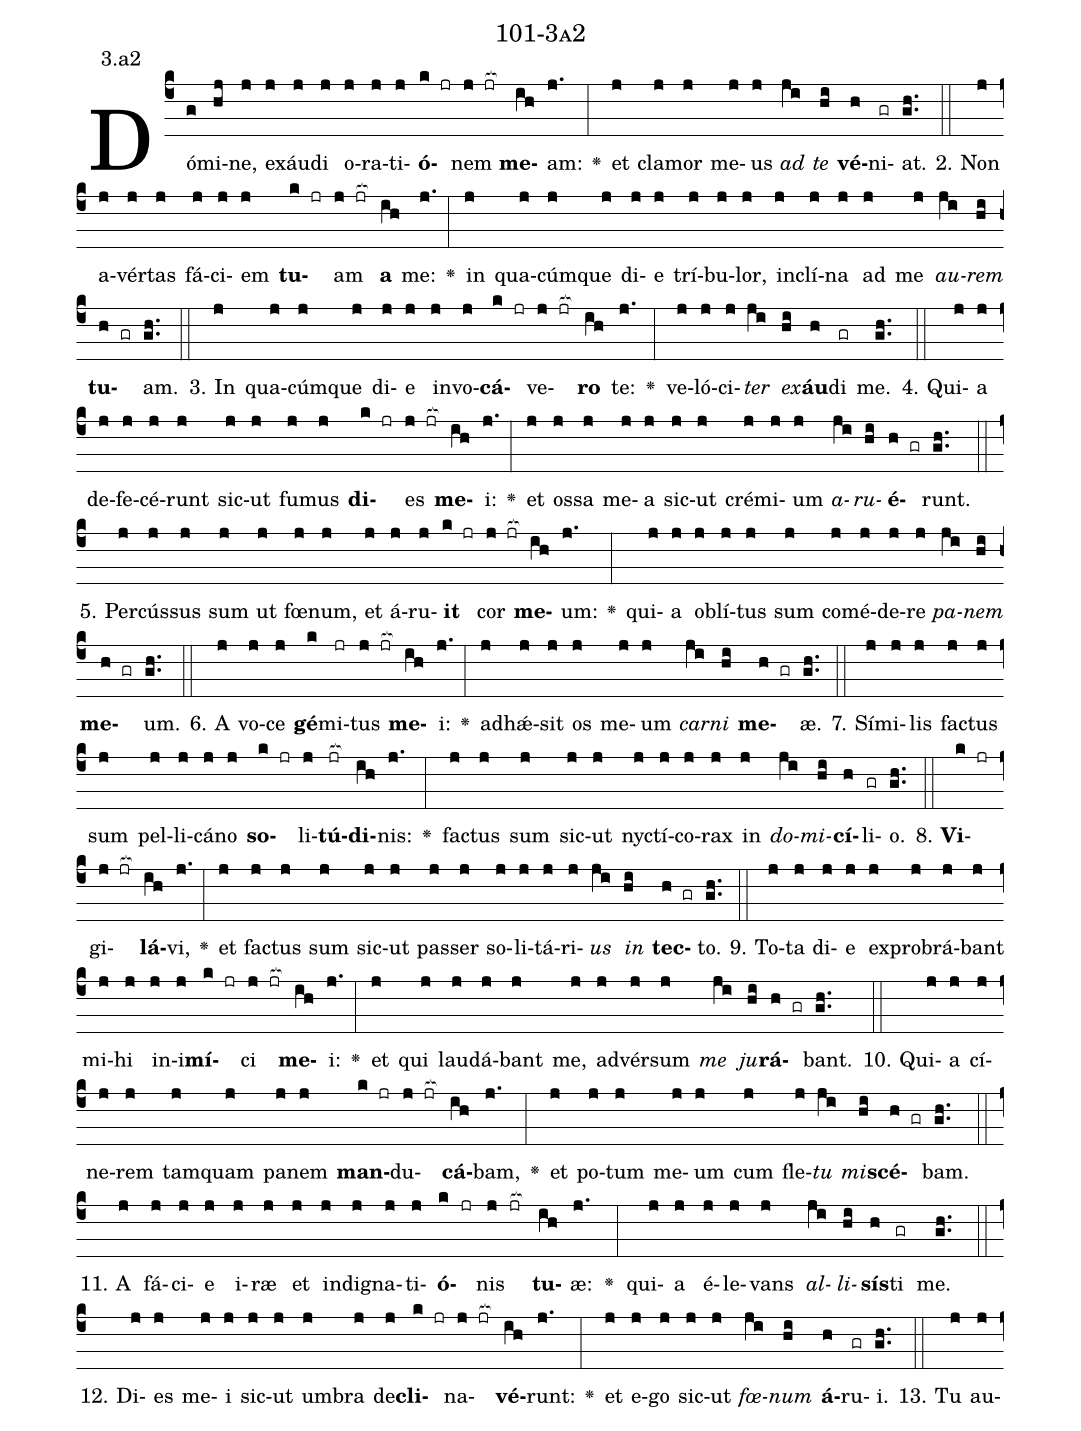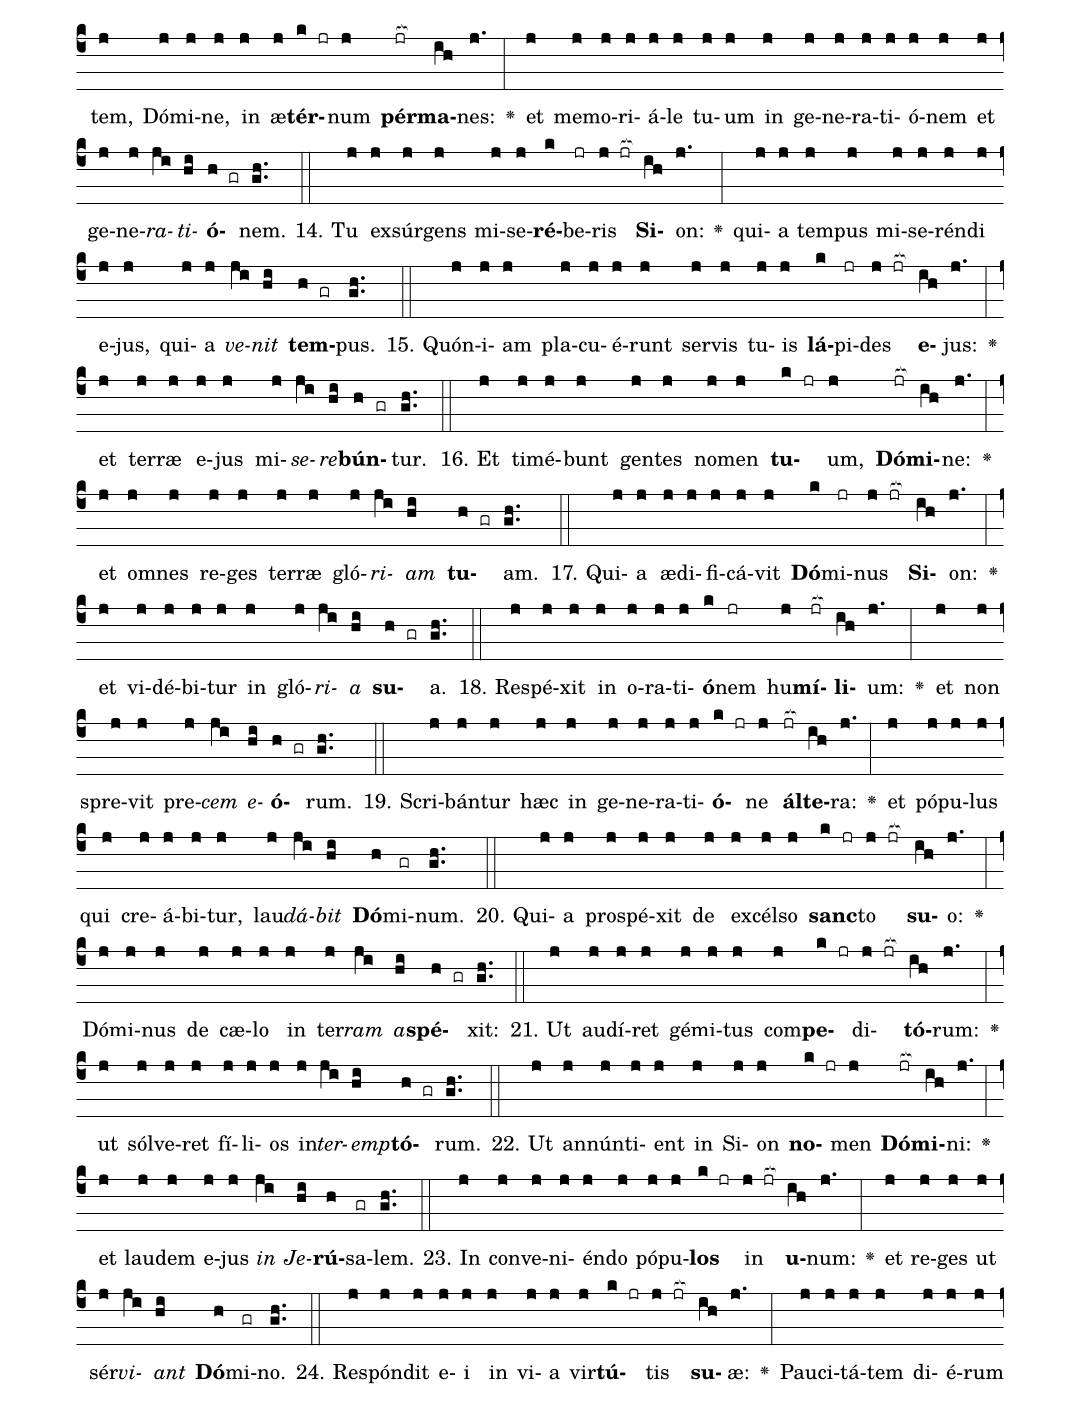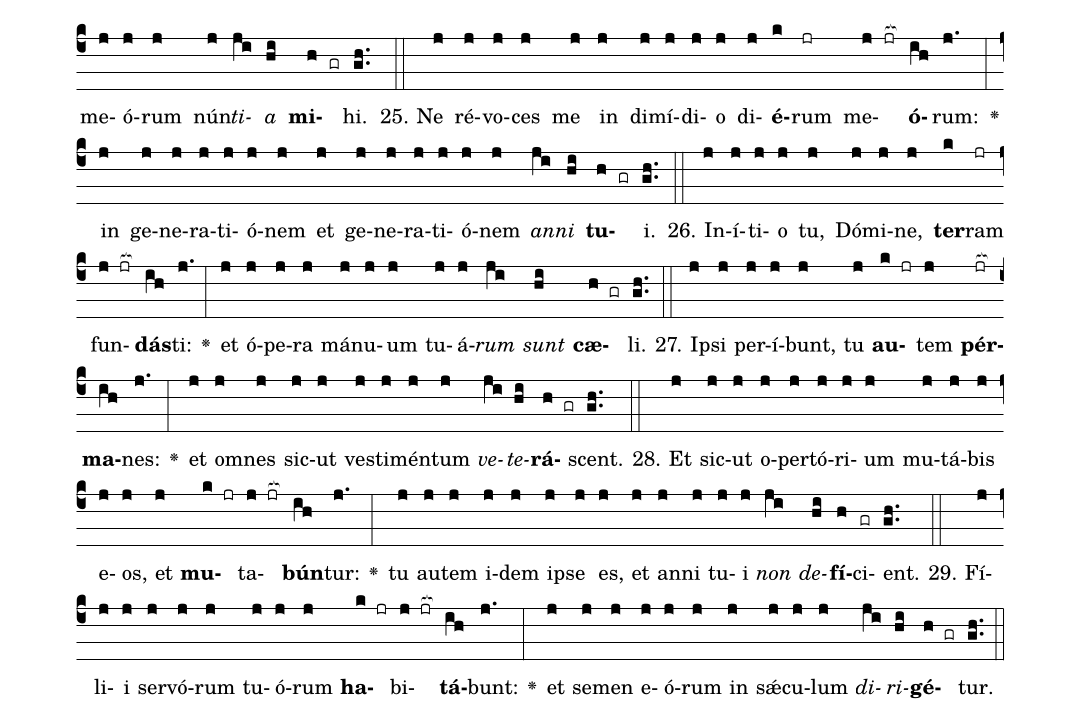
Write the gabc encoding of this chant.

name: 101-3a2;
annotation: 3.a2;
%%
(c4)Dó(g)mi(hj)ne,(j) ex(j)áu(j)di(j) o(j)ra(j)ti(j)<b>ó</b>(k jr)nem(j jr[ocb:1{]) <b>me</b>(ih[ocb:0}])am:(j.) <v>\greheightstar</v>(:) et(j) cla(j)mor(j) me(j)us(j) <i>ad</i>(ji) <i>te</i>(hi) <b>vé</b>(h)ni(gr)at.(gh..) (::)
2. Non(j) a(j)vér(j)tas(j) fá(j)ci(j)em(j) <b>tu</b>(k jr)am(j jr[ocb:1{]) <b>a</b>(ih[ocb:0}]) me:(j.) <v>\greheightstar</v>(:) in(j) qua(j)cúm(j)que(j) di(j)e(j) trí(j)bu(j)lor,(j) in(j)clí(j)na(j) ad(j) me(j) <i>au</i>(ji)<i>rem</i>(hi) <b>tu</b>(h gr)am.(gh..) (::)
3. In(j) qua(j)cúm(j)que(j) di(j)e(j) in(j)vo(j)<b>cá</b>(k jr)ve(j jr[ocb:1{])<b>ro</b>(ih[ocb:0}]) te:(j.) <v>\greheightstar</v>(:) ve(j)ló(j)ci(j)<i>ter</i>(ji) <i>ex</i>(hi)<b>áu</b>(h)di(gr) me.(gh..) (::)
4. Qui(j)a(j) de(j)fe(j)cé(j)runt(j) sic(j)ut(j) fu(j)mus(j) <b>di</b>(k jr)es(j jr[ocb:1{]) <b>me</b>(ih[ocb:0}])i:(j.) <v>\greheightstar</v>(:) et(j) os(j)sa(j) me(j)a(j) sic(j)ut(j) cré(j)mi(j)um(j) <i>a</i>(ji)<i>ru</i>(hi)<b>é</b>(h gr)runt.(gh..) (::)
5. Per(j)cús(j)sus(j) sum(j) ut(j) fœ(j)num,(j) et(j) á(j)ru(j)<b>it</b>(k jr) cor(j jr[ocb:1{]) <b>me</b>(ih[ocb:0}])um:(j.) <v>\greheightstar</v>(:) qui(j)a(j) ob(j)lí(j)tus(j) sum(j) com(j)é(j)de(j)re(j) <i>pa</i>(ji)<i>nem</i>(hi) <b>me</b>(h gr)um.(gh..) (::)
6. A(j) vo(j)ce(j) <b>gé</b>(k)mi(jr)tus(j jr[ocb:1{]) <b>me</b>(ih[ocb:0}])i:(j.) <v>\greheightstar</v>(:) ad(j)hǽ(j)sit(j) os(j) me(j)um(j) <i>car</i>(ji)<i>ni</i>(hi) <b>me</b>(h gr)æ.(gh..) (::)
7. Sí(j)mi(j)lis(j) fac(j)tus(j) sum(j) pel(j)li(j)cá(j)no(j) <b>so</b>(k jr)li(j)<b>tú</b>(jr[ocb:1{])<b>di</b>(ih[ocb:0}])nis:(j.) <v>\greheightstar</v>(:) fac(j)tus(j) sum(j) sic(j)ut(j) nyc(j)tí(j)co(j)rax(j) in(j) <i>do</i>(ji)<i>mi</i>(hi)<b>cí</b>(h)li(gr)o.(gh..) (::)
8. <b>Vi</b>(k jr)gi(j jr[ocb:1{])<b>lá</b>(ih[ocb:0}])vi,(j.) <v>\greheightstar</v>(:) et(j) fac(j)tus(j) sum(j) sic(j)ut(j) pas(j)ser(j) so(j)li(j)tá(j)ri(j)<i>us</i>(ji) <i>in</i>(hi) <b>tec</b>(h gr)to.(gh..) (::)
9. To(j)ta(j) di(j)e(j) ex(j)pro(j)brá(j)bant(j) mi(j)hi(j) in(j)i(j)<b>mí</b>(k jr)ci(j jr[ocb:1{]) <b>me</b>(ih[ocb:0}])i:(j.) <v>\greheightstar</v>(:) et(j) qui(j) lau(j)dá(j)bant(j) me,(j) ad(j)vér(j)sum(j) <i>me</i>(ji) <i>ju</i>(hi)<b>rá</b>(h gr)bant.(gh..) (::)
10. Qui(j)a(j) cí(j)ne(j)rem(j) tam(j)quam(j) pa(j)nem(j) <b>man</b>(k jr)du(j jr[ocb:1{])<b>cá</b>(ih[ocb:0}])bam,(j.) <v>\greheightstar</v>(:) et(j) po(j)tum(j) me(j)um(j) cum(j) fle(j)<i>tu</i>(ji) <i>mi</i>(hi)<b>scé</b>(h gr)bam.(gh..) (::)
11. A(j) fá(j)ci(j)e(j) i(j)ræ(j) et(j) in(j)di(j)gna(j)ti(j)<b>ó</b>(k jr)nis(j jr[ocb:1{]) <b>tu</b>(ih[ocb:0}])æ:(j.) <v>\greheightstar</v>(:) qui(j)a(j) é(j)le(j)vans(j) <i>al</i>(ji)<i>li</i>(hi)<b>sís</b>(h)ti(gr) me.(gh..) (::)
12. Di(j)es(j) me(j)i(j) sic(j)ut(j) um(j)bra(j) de(j)<b>cli</b>(k jr)na(j jr[ocb:1{])<b>vé</b>(ih[ocb:0}])runt:(j.) <v>\greheightstar</v>(:) et(j) e(j)go(j) sic(j)ut(j) <i>fœ</i>(ji)<i>num</i>(hi) <b>á</b>(h)ru(gr)i.(gh..) (::)
13. Tu(j) au(j)tem,(j) Dó(j)mi(j)ne,(j) in(j) æ(j)<b>tér</b>(k jr)num(j) <b>pér</b>(jr[ocb:1{])<b>ma</b>(ih[ocb:0}])nes:(j.) <v>\greheightstar</v>(:) et(j) me(j)mo(j)ri(j)á(j)le(j) tu(j)um(j) in(j) ge(j)ne(j)ra(j)ti(j)ó(j)nem(j) et(j) ge(j)ne(j)<i>ra</i>(ji)<i>ti</i>(hi)<b>ó</b>(h gr)nem.(gh..) (::)
14. Tu(j) ex(j)súr(j)gens(j) mi(j)se(j)<b>ré</b>(k)be(jr)ris(j jr[ocb:1{]) <b>Si</b>(ih[ocb:0}])on:(j.) <v>\greheightstar</v>(:) qui(j)a(j) tem(j)pus(j) mi(j)se(j)rén(j)di(j) e(j)jus,(j) qui(j)a(j) <i>ve</i>(ji)<i>nit</i>(hi) <b>tem</b>(h gr)pus.(gh..) (::)
15. Quón(j)i(j)am(j) pla(j)cu(j)é(j)runt(j) ser(j)vis(j) tu(j)is(j) <b>lá</b>(k)pi(jr)des(j jr[ocb:1{]) <b>e</b>(ih[ocb:0}])jus:(j.) <v>\greheightstar</v>(:) et(j) ter(j)ræ(j) e(j)jus(j) mi(j)<i>se</i>(ji)<i>re</i>(hi)<b>bún</b>(h gr)tur.(gh..) (::)
16. Et(j) ti(j)mé(j)bunt(j) gen(j)tes(j) no(j)men(j) <b>tu</b>(k jr)um,(j) <b>Dó</b>(jr[ocb:1{])<b>mi</b>(ih[ocb:0}])ne:(j.) <v>\greheightstar</v>(:) et(j) om(j)nes(j) re(j)ges(j) ter(j)ræ(j) gló(j)<i>ri</i>(ji)<i>am</i>(hi) <b>tu</b>(h gr)am.(gh..) (::)
17. Qui(j)a(j) æ(j)di(j)fi(j)cá(j)vit(j) <b>Dó</b>(k)mi(jr)nus(j jr[ocb:1{]) <b>Si</b>(ih[ocb:0}])on:(j.) <v>\greheightstar</v>(:) et(j) vi(j)dé(j)bi(j)tur(j) in(j) gló(j)<i>ri</i>(ji)<i>a</i>(hi) <b>su</b>(h gr)a.(gh..) (::)
18. Re(j)spé(j)xit(j) in(j) o(j)ra(j)ti(j)<b>ó</b>(k)nem(jr) hu(j)<b>mí</b>(jr[ocb:1{])<b>li</b>(ih[ocb:0}])um:(j.) <v>\greheightstar</v>(:) et(j) non(j) spre(j)vit(j) pre(j)<i>cem</i>(ji) <i>e</i>(hi)<b>ó</b>(h gr)rum.(gh..) (::)
19. Scri(j)bán(j)tur(j) hæc(j) in(j) ge(j)ne(j)ra(j)ti(j)<b>ó</b>(k jr)ne(j) <b>ál</b>(jr[ocb:1{])<b>te</b>(ih[ocb:0}])ra:(j.) <v>\greheightstar</v>(:) et(j) pó(j)pu(j)lus(j) qui(j) cre(j)á(j)bi(j)tur,(j) lau(j)<i>dá</i>(ji)<i>bit</i>(hi) <b>Dó</b>(h)mi(gr)num.(gh..) (::)
20. Qui(j)a(j) pro(j)spé(j)xit(j) de(j) ex(j)cél(j)so(j) <b>sanc</b>(k jr)to(j jr[ocb:1{]) <b>su</b>(ih[ocb:0}])o:(j.) <v>\greheightstar</v>(:) Dó(j)mi(j)nus(j) de(j) cæ(j)lo(j) in(j) ter(j)<i>ram</i>(ji) <i>a</i>(hi)<b>spé</b>(h gr)xit:(gh..) (::)
21. Ut(j) au(j)dí(j)ret(j) gé(j)mi(j)tus(j) com(j)<b>pe</b>(k jr)di(j jr[ocb:1{])<b>tó</b>(ih[ocb:0}])rum:(j.) <v>\greheightstar</v>(:) ut(j) sól(j)ve(j)ret(j) fí(j)li(j)os(j) in(j)<i>ter</i>(ji)<i>emp</i>(hi)<b>tó</b>(h gr)rum.(gh..) (::)
22. Ut(j) an(j)nún(j)ti(j)ent(j) in(j) Si(j)on(j) <b>no</b>(k jr)men(j) <b>Dó</b>(jr[ocb:1{])<b>mi</b>(ih[ocb:0}])ni:(j.) <v>\greheightstar</v>(:) et(j) lau(j)dem(j) e(j)jus(j) <i>in</i>(ji) <i>Je</i>(hi)<b>rú</b>(h)sa(gr)lem.(gh..) (::)
23. In(j) con(j)ve(j)ni(j)én(j)do(j) pó(j)pu(j)<b>los</b>(k jr) in(j jr[ocb:1{]) <b>u</b>(ih[ocb:0}])num:(j.) <v>\greheightstar</v>(:) et(j) re(j)ges(j) ut(j) sér(j)<i>vi</i>(ji)<i>ant</i>(hi) <b>Dó</b>(h)mi(gr)no.(gh..) (::)
24. Re(j)spón(j)dit(j) e(j)i(j) in(j) vi(j)a(j) vir(j)<b>tú</b>(k jr)tis(j jr[ocb:1{]) <b>su</b>(ih[ocb:0}])æ:(j.) <v>\greheightstar</v>(:) Pau(j)ci(j)tá(j)tem(j) di(j)é(j)rum(j) me(j)ó(j)rum(j) nún(j)<i>ti</i>(ji)<i>a</i>(hi) <b>mi</b>(h gr)hi.(gh..) (::)
25. Ne(j) ré(j)vo(j)ces(j) me(j) in(j) di(j)mí(j)di(j)o(j) di(j)<b>é</b>(k)rum(jr) me(j jr[ocb:1{])<b>ó</b>(ih[ocb:0}])rum:(j.) <v>\greheightstar</v>(:) in(j) ge(j)ne(j)ra(j)ti(j)ó(j)nem(j) et(j) ge(j)ne(j)ra(j)ti(j)ó(j)nem(j) <i>an</i>(ji)<i>ni</i>(hi) <b>tu</b>(h gr)i.(gh..) (::)
26. In(j)í(j)ti(j)o(j) tu,(j) Dó(j)mi(j)ne,(j) <b>ter</b>(k)ram(jr) fun(j jr[ocb:1{])<b>dás</b>(ih[ocb:0}])ti:(j.) <v>\greheightstar</v>(:) et(j) ó(j)pe(j)ra(j) má(j)nu(j)um(j) tu(j)á(j)<i>rum</i>(ji) <i>sunt</i>(hi) <b>cæ</b>(h gr)li.(gh..) (::)
27. Ip(j)si(j) per(j)í(j)bunt,(j) tu(j) <b>au</b>(k jr)tem(j) <b>pér</b>(jr[ocb:1{])<b>ma</b>(ih[ocb:0}])nes:(j.) <v>\greheightstar</v>(:) et(j) om(j)nes(j) sic(j)ut(j) ves(j)ti(j)mén(j)tum(j) <i>ve</i>(ji)<i>te</i>(hi)<b>rá</b>(h gr)scent.(gh..) (::)
28. Et(j) sic(j)ut(j) o(j)per(j)tó(j)ri(j)um(j) mu(j)tá(j)bis(j) e(j)os,(j) et(j) <b>mu</b>(k jr)ta(j jr[ocb:1{])<b>bún</b>(ih[ocb:0}])tur:(j.) <v>\greheightstar</v>(:) tu(j) au(j)tem(j) i(j)dem(j) ip(j)se(j) es,(j) et(j) an(j)ni(j) tu(j)i(j) <i>non</i>(ji) <i>de</i>(hi)<b>fí</b>(h)ci(gr)ent.(gh..) (::)
29. Fí(j)li(j)i(j) ser(j)vó(j)rum(j) tu(j)ó(j)rum(j) <b>ha</b>(k jr)bi(j jr[ocb:1{])<b>tá</b>(ih[ocb:0}])bunt:(j.) <v>\greheightstar</v>(:) et(j) se(j)men(j) e(j)ó(j)rum(j) in(j) sǽ(j)cu(j)lum(j) <i>di</i>(ji)<i>ri</i>(hi)<b>gé</b>(h gr)tur.(gh..) (::)
